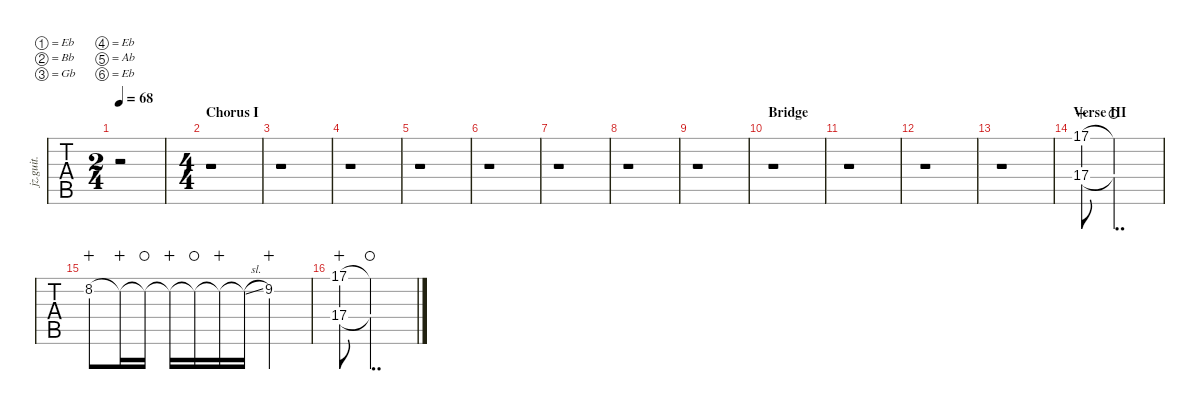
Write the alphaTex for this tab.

\defaultSystemsLayout 4
\hideDynamics
\bracketExtendMode nobrackets
\otherSystemsTrackNameOrientation horizontal
\track ("Slide Guitar 2" "jz.guit.") {instrument electricguitarjazz}
\staff {tabs}
\tuning (Eb4 Bb3 Gb3 Eb3 Ab2 Eb2)
\ts (2 4)
\beaming (8 2 2)
\tempo 68
\clef g2
\ks c
r.2{dy mf} |
\ts (4 4)
\beaming (8 2 2 2 2)
\section ("" "Chorus I")
r.1 |
r.1 |
r.1 |
r.1 |
r.1 |
r.1 |
r.1 |
r.1 |
\section ("" "Bridge")
r.1 |
r.1 |
r.1 |
r.1 |
\section ("" "Verse III")
(17.1{acc #} 17.4{acc #}).8{wahc} (17.1{t acc #} 17.4{t acc #}).2{dd waho} |
8.2{acc #}.8{wahc} 8.2{t acc #}.16{wahc} 8.2{t acc #}.16{waho} 8.2{t acc #}.16{wahc} 8.2{t acc #}.16{waho} 8.2{t acc #}.16{wahc} 8.2{sl t acc #}.16 9.2.2{wahc} |
(17.1{acc #} 17.4{acc #}).8{wahc} (17.4{t acc #} 17.1{t acc #}).2{dd waho}
